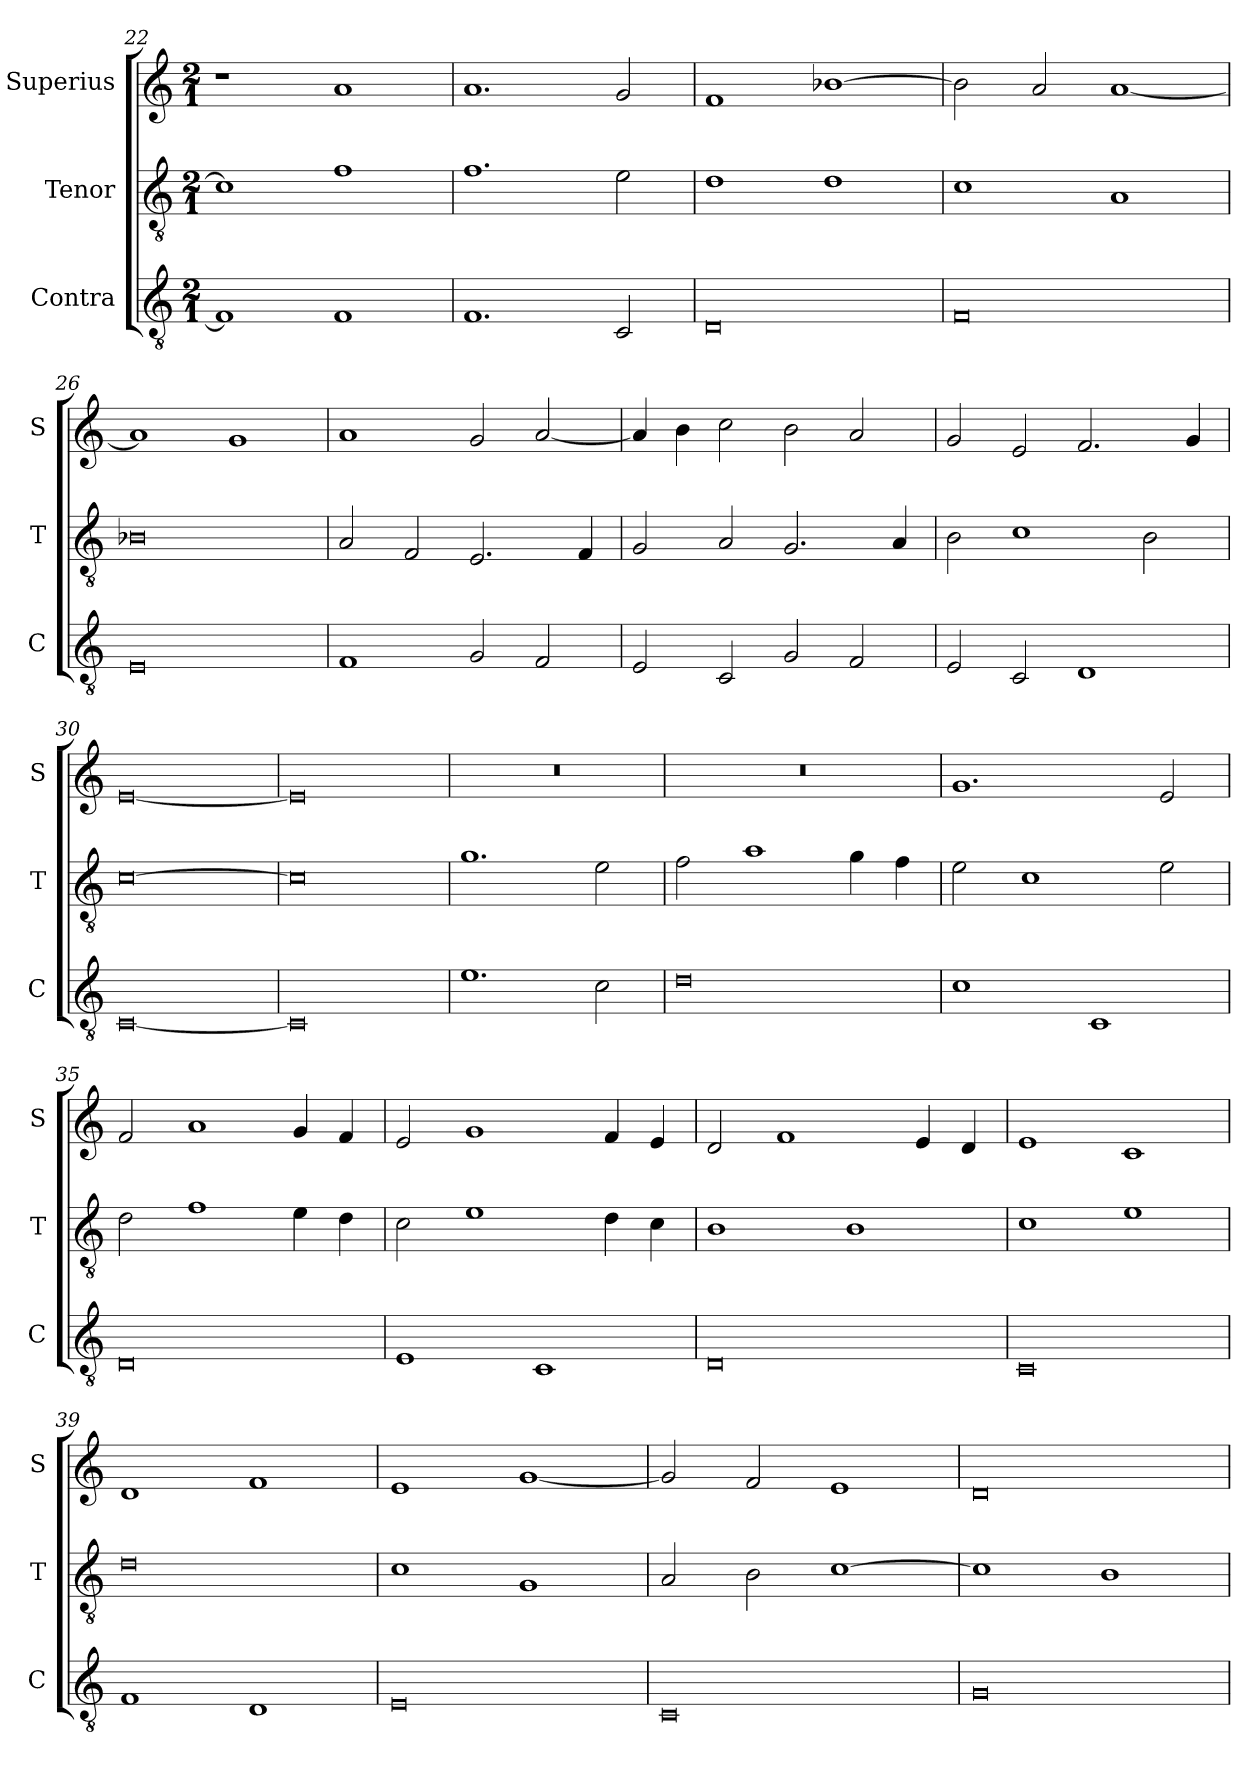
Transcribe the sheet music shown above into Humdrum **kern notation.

**kern	**kern	**kern
*part3	*part2	*part1
*staff3	*staff2	*staff1
*I"Contra	*I"Tenor	*I"Superius
*I'C	*I'T	*I'S
*clefGv2	*clefGv2	*clefG2
*k[]	*k[]	*k[]
*M2/1	*M2/1	*M2/1
=22	=22	=22
1F]	1c]	1r
1F	1f	1a
=23	=23	=23
1.F	1.f	1.a
2C/	2e\	2g/
=24	=24	=24
0D	1d	1f
.	1d	[1b-X
=25	=25	=25
0F	1c	2b-\]
.	.	2a/
.	1A	[1a
=26	=26	=26
0E	0B-X	1a]
.	.	1g
=27	=27	=27
1F	2A/	1a
.	2F/	.
2G/	2.E/	2g/
2F/	.	[2a/
.	4F/	.
=28	=28	=28
2E/	2G/	4a/]
.	.	4b\
2C/	2A/	2cc\
2G/	2.G/	2b\
2F/	.	2a/
.	4A/	.
=29	=29	=29
2E/	2B\	2g/
2C/	1c	2e/
1D	.	2.f/
.	2B\	.
.	.	4g/
=30	=30	=30
[0C	[0c	[0e
=31	=31	=31
0C]	0c]	0e]
=32	=32	=32
1.e	1.g	0r
2c\	2e\	.
=33	=33	=33
0d	2f\	0r
.	1a	.
.	4g\	.
.	4f\	.
=34	=34	=34
1c	2e\	1.g
.	1c	.
1C	.	.
.	2e\	2e/
=35	=35	=35
0D	2d\	2f/
.	1f	1a
.	4e\	4g/
.	4d\	4f/
=36	=36	=36
1E	2c\	2e/
.	1e	1g
1C	.	.
.	4d\	4f/
.	4c\	4e/
=37	=37	=37
0D	1B	2d/
.	.	1f
.	1B	.
.	.	4e/
.	.	4d/
=38	=38	=38
0C	1c	1e
.	1e	1c
=39	=39	=39
1F	0d	1d
1D	.	1f
=40	=40	=40
0E	1c	1e
.	1G	[1g
=41	=41	=41
0C	2A/	2g/]
.	2B\	2f/
.	[1c	1e
=42	=42	=42
0G	1c]	0d
.	1B	.
=	=	=
*-	*-	*-
